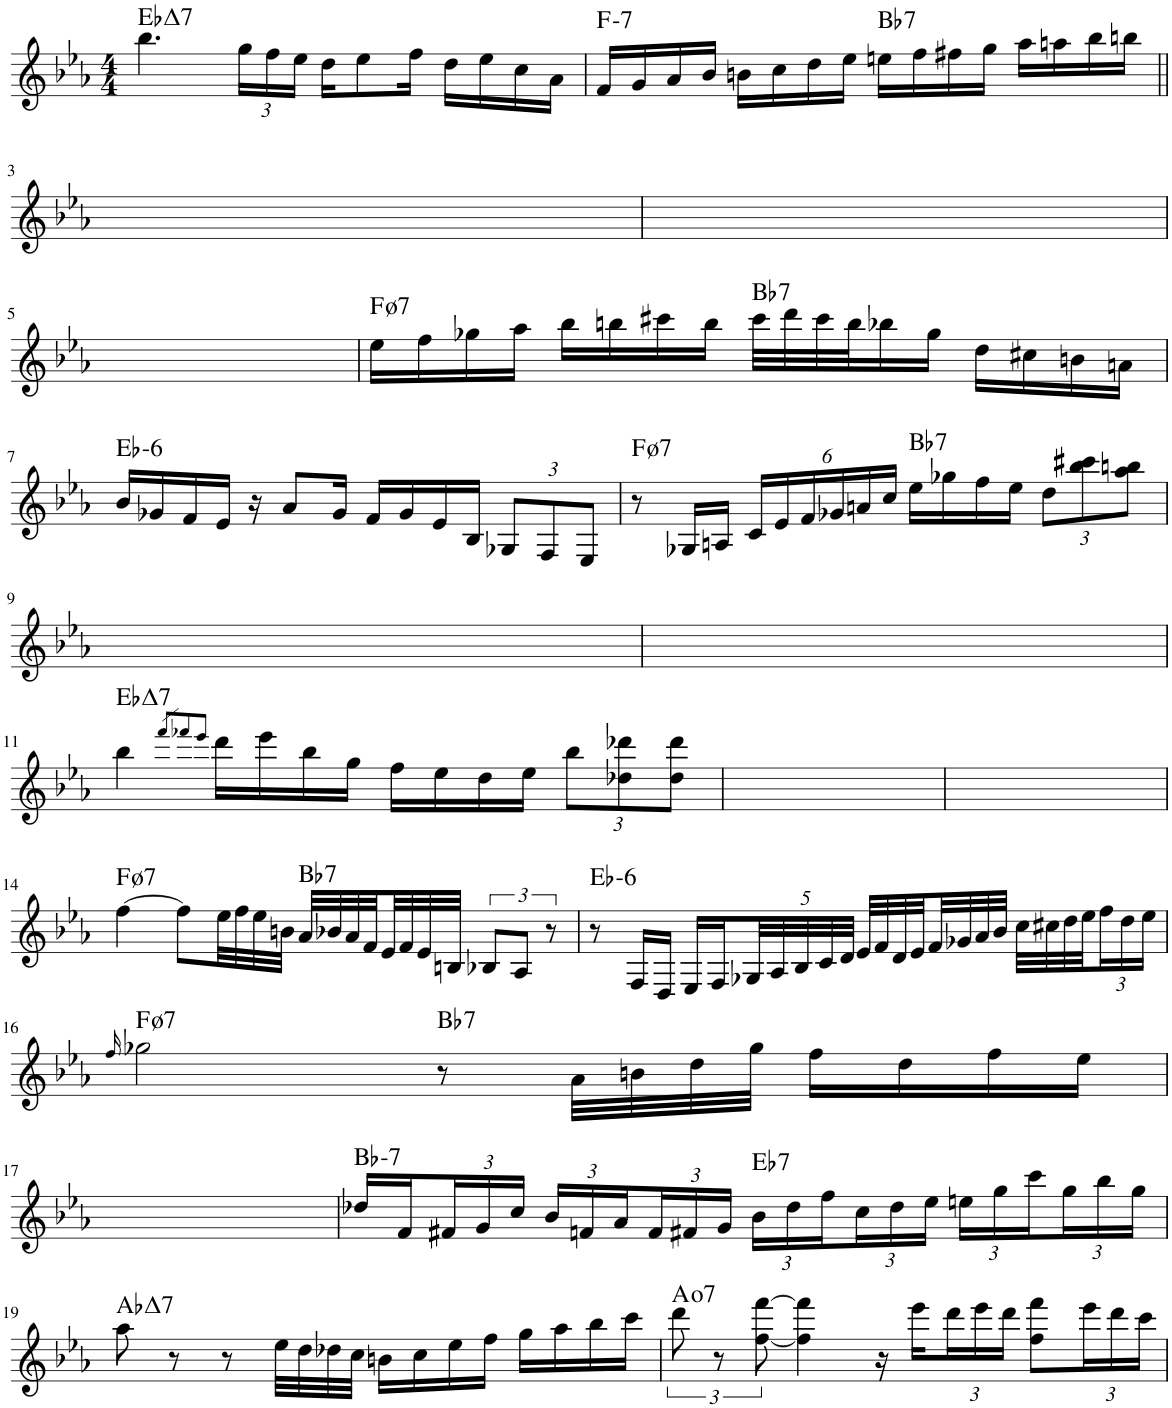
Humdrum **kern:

**kern	**harte
*part1	*part1
*staff1	*
*I"Piano	*
*I'Pno.	*
*clefG2	*
*k[b-e-a-]	*
*M4/4	*
=1	=1
!	!LO:H:kt=7
4.bb-\	Eb:maj7
*Xbrackettup	*
24gg\LL	.
24ff\	.
24ee-\JJ	.
16dd\KL	.
8ee-\	.
16ff\Jk	.
16dd\LL	.
16ee-\	.
16cc\	.
16a-\JJ	.
=2	=2
!	!LO:H:kt=7
16f/LL	F:min7
16g/	.
16a-/	.
16b-/JJ	.
16bn\LL	.
16cc\	.
16dd\	.
16ee-\JJ	.
!	!LO:H:kt=7
16een\LL	Bb:7
16ff\	.
16ff#X\	.
16gg\JJ	.
16aa-\LL	.
16aan\	.
16bb-\	.
16bbn\JJ	.
!!LO:LB:g=z
=3||	=3||
1ryy	.
=4	=4
1ryy	.
!!LO:LB:g=z
=5	=5
1ryy	.
=6	=6
!	!LO:H:kt=7
16ee-\LL	F:hdim7
16ff\	.
16gg-X\	.
16aa-\JJ	.
16bb-\LL	.
16bbn\	.
16ccc#X\	.
16bb\JJ	.
!	!LO:H:kt=7
32ccc#\LLL	Bb:7
32ddd\	.
32ccc#\	.
32bb\J	.
16bb-X\	.
16gg-\JJ	.
16dd\LL	.
16cc#X\	.
16bn\	.
16an\JJ	.
!!LO:LB:g=z
=7	=7
!	!LO:H:kt=6
16b-/LL	Eb:min6
16g-X/	.
16f/	.
16e-/JJ	.
16r	.
8a-/L	.
16g-/Jk	.
16f/LL	.
16g-/	.
16e-/	.
16B-/JJ	.
12G-X/L	.
12F/	.
12E-/J	.
=8	=8
!	!LO:H:kt=7
8r	F:hdim7
16G-X/LL	.
16An/JJ	.
24c/LL	.
24e-/	.
24f/	.
24g-X/	.
24an/	.
24cc/JJ	.
!	!LO:H:kt=7
16ee-\LL	Bb:7
16gg-X\	.
16ff\	.
16ee-\JJ	.
12dd\L	.
12bb-\ 12ccc#X\	.
12aa-\ 12bbn\J	.
!!LO:LB:g=z
=9	=9
1ryy	.
=10	=10
1ryy	.
!!LO:LB:g=z
=11	=11
!	!LO:H:kt=7
4bb-\	Eb:maj7
8qfff/L	.
8qfff-X/	.
8qeee-/J	.
16ddd\LL	.
16eee-\	.
16bb-\	.
16gg\JJ	.
16ff\LL	.
16ee-\	.
16dd\	.
16ee-\JJ	.
12bb-\L	.
12dd-X\ 12ddd-X\	.
12dd-\ 12ddd-\J	.
=12	=12
1ryy	.
=13	=13
1ryy	.
!!LO:LB:g=z
=14	=14
!	!LO:H:kt=7
[4ff\	F:hdim7
8ff\L]	.
32ee-\LL	.
32ff\	.
32ee-\	.
32bn\JJJ	.
!	!LO:H:kt=7
32a-/LLL	Bb:7
32b-X/	.
32a-/	.
32f/	.
32e-/	.
32f/	.
32e-/	.
32Bn/JJJ	.
*brackettup	*
12B-X/L	.
12A-/J	.
12r	.
=15	=15
!	!LO:H:kt=6
8r	Eb:min6
16F/LL	.
16D/JJ	.
16E-/LL	.
16F/	.
*Xbrackettup	*
40G-X/L	.
40A-/	.
40B-/	.
40c/	.
40d/JJJ	.
32e-/LLL	.
32f/	.
32d/	.
32e-/	.
32f/	.
32g-X/	.
32a-/	.
32b-/JJJ	.
32cc\LLL	.
32cc#X\	.
32dd\	.
32ee-\J	.
24ff\	.
24dd\	.
24ee-\JJ	.
!!LO:LB:g=z
=16	=16
16qff/	.
!	!LO:H:kt=7
2gg-X\	F:hdim7
!	!LO:H:kt=7
8r	Bb:7
32a-\LLL	.
32bn\	.
32dd\	.
32gg-\JJJ	.
16ff\LL	.
16dd\	.
16ff\	.
16ee-\JJ	.
!!LO:LB:g=z
=17	=17
1ryy	.
=18	=18
!	!LO:H:kt=7
16dd-X/LL	Bb:min7
16f/	.
24f#X/	.
24g/	.
24cc/JJ	.
24b-/LL	.
24fn/	.
24a-/	.
24f/	.
24f#X/	.
24g/JJ	.
!	!LO:H:kt=7
24b-\LL	Eb:7
24dd-\	.
24ff\	.
24cc\	.
24dd-\	.
24ee-\JJ	.
24een\LL	.
24gg\	.
24ccc\	.
24gg\	.
24bb-\	.
24gg\JJ	.
!!LO:LB:g=z
=19	=19
!	!LO:H:kt=7
8aa-\	Ab:maj7
8r	.
8r	.
32ee-\LLL	.
32dd\	.
32dd-X\	.
32cc\JJJ	.
16bn\LL	.
16cc\	.
16ee-\	.
16ff\JJ	.
16gg\LL	.
16aa-\	.
16bb-\	.
16ccc\JJ	.
=20	=20
*brackettup	*
!	!LO:H:kt=7
12ddd\	A:dim7
12r	.
[12ff\ [12fff\	.
4ff\] 4fff\]	.
16r	.
16eee-\LL	.
*Xbrackettup	*
24ddd\	.
24eee-\	.
24ddd\JJ	.
8ff\ 8fff\L	.
24eee-\L	.
24ddd\	.
24ccc\JJ	.
=	=
*-	*-
